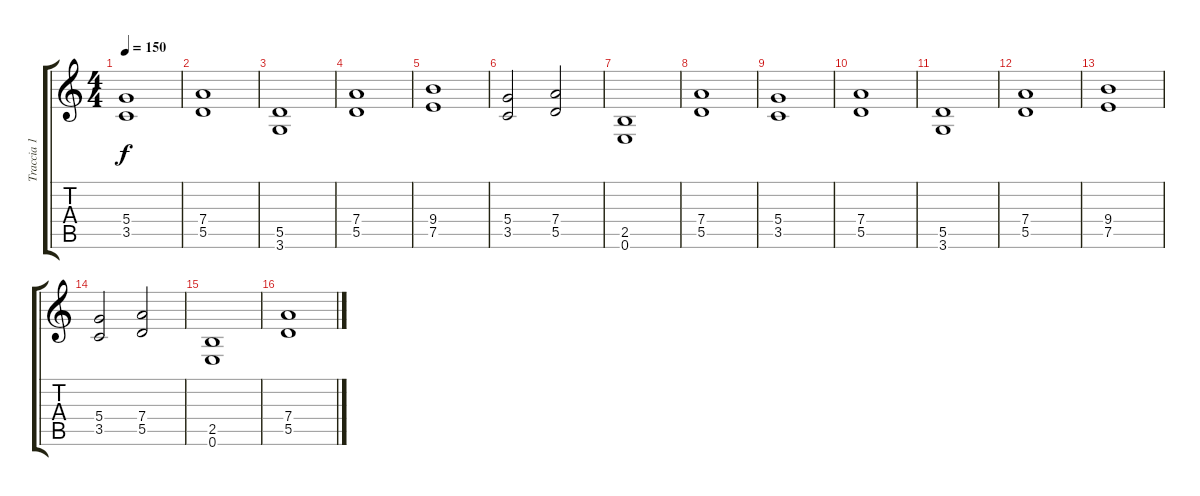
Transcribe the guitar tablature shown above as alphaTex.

\track ("Traccia 1" "Traccia 1") {instrument distortionguitar}
\staff {score tabs}
\tuning (E4 B3 G3 D3 A2 E2) {hide}
\ts (4 4)
\tempo 150
\clef g2
\ks c
(5.4 3.5).1{dy f} |
(7.4 5.5).1 |
(5.5 3.6).1 |
(7.4 5.5).1 |
(9.4 7.5).1 |
(5.4 3.5).2 (7.4 5.5).2 |
(2.5 0.6).1 |
(7.4 5.5).1 |
(5.4 3.5).1 |
(7.4 5.5).1 |
(5.5 3.6).1 |
(7.4 5.5).1 |
(9.4 7.5).1 |
(5.4 3.5).2 (7.4 5.5).2 |
(2.5 0.6).1 |
(7.4 5.5).1
